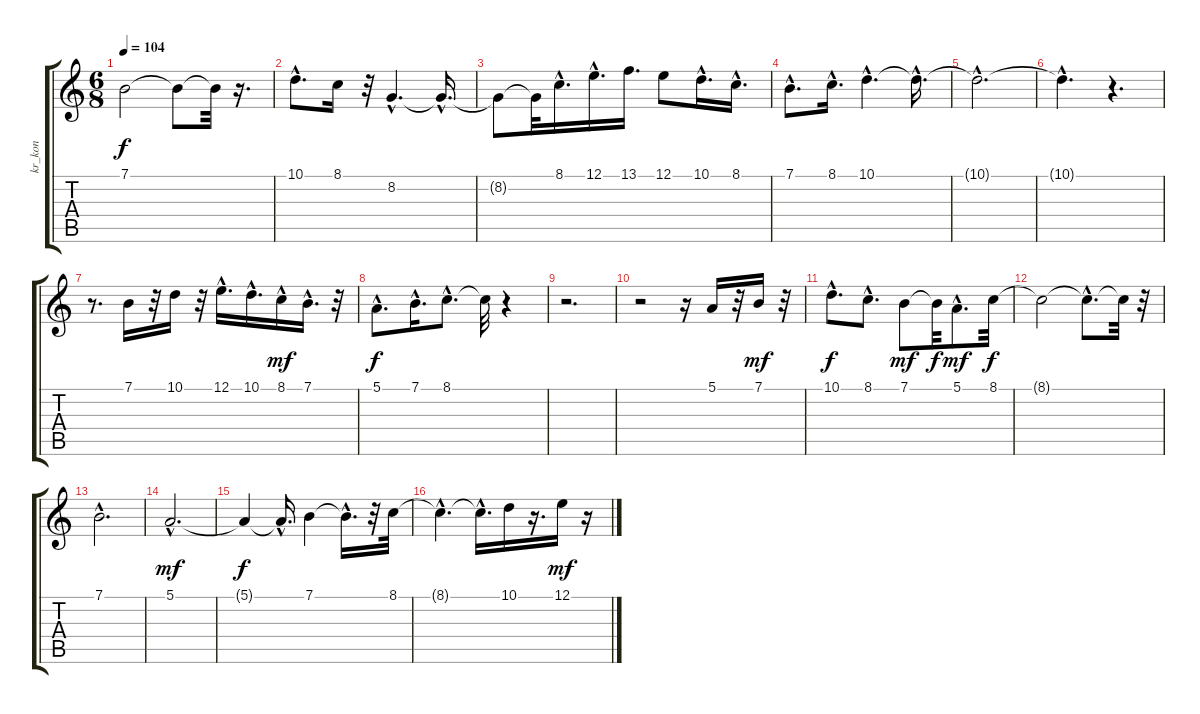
\track ("kr_kon" "kr_kon") {instrument flute}
\staff {score tabs}
\tuning (E4 B3 G3 D3 A2 E2) {hide}
\ts (6 8)
\tempo 104
\clef g2
\ks c
7.1{t}.2{dy f} 7.1{t}.8 7.1{t}.32 r.16{d} |
10.1{hac}.8{d} 8.1.16 r.32 8.2{hac}.4{d} 8.2{hac t}.16{d} |
8.2{t}.8 8.2{t}.32 8.1{hac}.16{d} 12.1{hac}.16{d} 13.1.16{d} 12.1.8 10.1{hac}.16{d} 8.1{hac}.16{d} |
7.1{hac}.8{d} 8.1{hac}.16{d} 10.1{hac}.4{d} 10.1{hac t}.16{d} |
10.1{hac t}.2{d} |
10.1{hac t}.4{d} r.4{d} |
r.8{d} 7.1.16 r.32 10.1.16 r.32 12.1{hac}.16{d} 10.1{hac}.16{d} 8.1{hac}.16{dy mf} 7.1{hac}.16{d} r.32 |
5.1{hac}.8{d dy f} 7.1{hac}.16{d} 8.1{hac}.8{d} 8.1{t}.32 r.4 |
r.2{d} |
r.2 r.16 5.1.16 r.32 7.1.16{dy mf} r.32 |
10.1{hac}.8{d dy f} 8.1{hac}.8{d} 7.1.8{dy mf} 7.1{t}.32{dy f} 5.1{hac}.8{d dy mf} 8.1.32{dy f} |
8.1{t}.2 8.1{hac t}.8{d} 8.1{t}.32 r.32 |
7.1{hac}.2{d} |
5.1{hac}.2{d dy mf} |
5.1{t}.4{dy f} 5.1{hac t}.16{d} 7.1.4 7.1{hac t}.16{d} r.32 8.1.32 |
8.1{hac t}.4{d} 8.1{hac t}.16{d} 10.1.16 r.16{d} 12.1.16{dy mf} r.16
